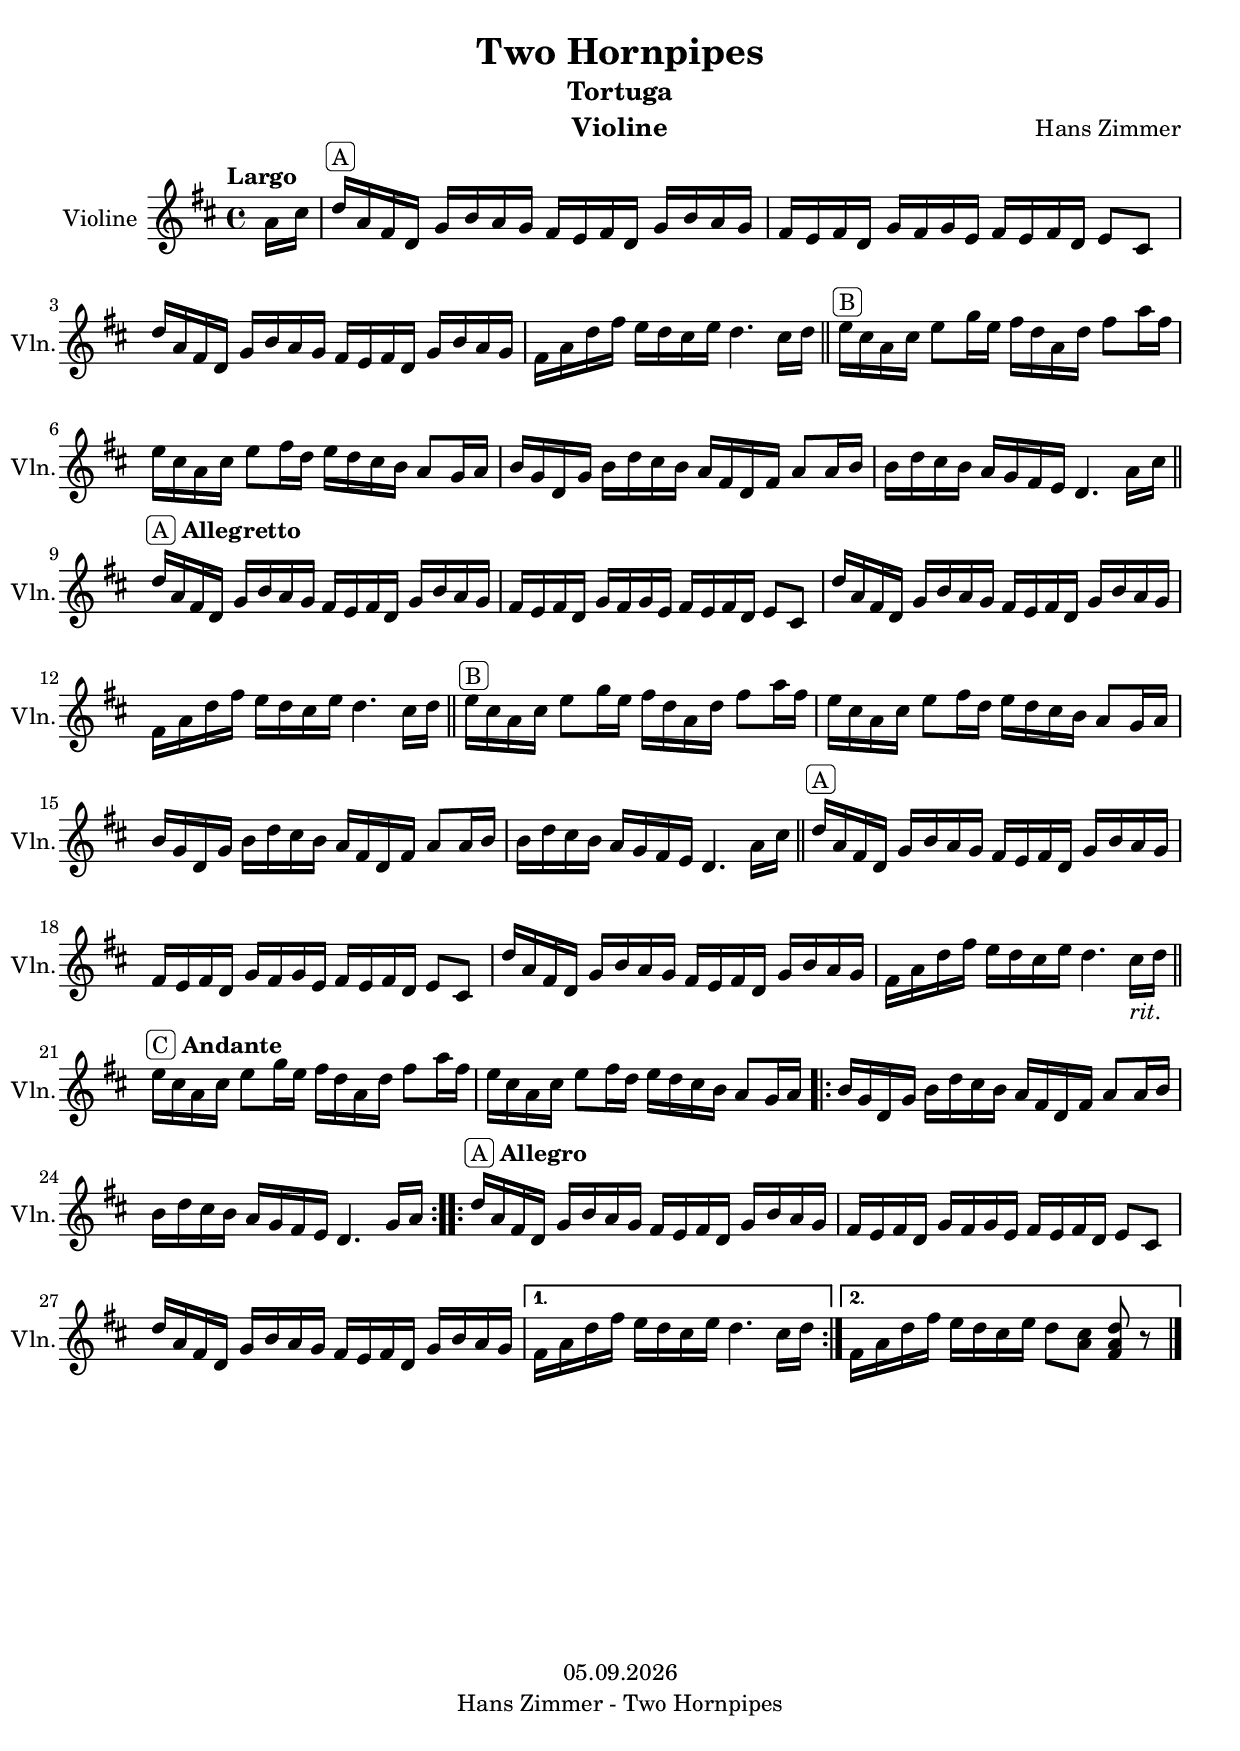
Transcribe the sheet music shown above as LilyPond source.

\version "2.18.2"

\version "2.18.2"

\header {
  title = "Two Hornpipes"
  subtitle = "Tortuga"
  composer = "Hans Zimmer"
  opus = ""
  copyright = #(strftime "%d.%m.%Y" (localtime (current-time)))
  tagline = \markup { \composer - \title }
}


globalSettings= {
  \key d\major
  \time 4/4
  %\tempo Moderato 4=66
  \partial 8
  \mergeDifferentlyHeadedOn 
  \mergeDifferentlyDottedOn
}

#(define (override-color-for-all-grobs color)
  (lambda (context)
   (let loop ((x all-grob-descriptions))
    (if (not (null? x))
     (let ((grob-name (caar x)))
      (ly:context-pushpop-property context grob-name 'color color)
      (loop (cdr x)))))))

\version "2.18.2"

%#(set-default-paper-size "a4")
%#(set-global-staff-size 16)

\version "2.18.2"

\header {
  title = "Two Hornpipes"
  subtitle = "Tortuga"
  composer = "Hans Zimmer"
  opus = ""
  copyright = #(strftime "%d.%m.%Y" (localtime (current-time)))
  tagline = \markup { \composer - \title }
}


globalSettings= {
  \key d\major
  \time 4/4
  %\tempo Moderato 4=66
  \partial 8
  \mergeDifferentlyHeadedOn 
  \mergeDifferentlyDottedOn
}

#(define (override-color-for-all-grobs color)
  (lambda (context)
   (let loop ((x all-grob-descriptions))
    (if (not (null? x))
     (let ((grob-name (caar x)))
      (ly:context-pushpop-property context grob-name 'color color)
      (loop (cdr x)))))))


violinI = \relative c'' { 
  \globalSettings
  \clef treble 
  \tempo "Largo"
  a16 cis | 
  %1
  d16 ^\markup { \rounded-box "A" } a fis d g b a g fis e fis d g b a g | 
  fis e fis d g fis g e fis e fis d e8 cis | 
  \break
  %3
  d'16 a fis d g b a g fis e fis d g b a g | 
  fis a d fis e d cis e d4. cis16 d \bar "||" | 
  e ^\markup { \rounded-box "B" } cis a cis e8 g16 e fis d a d fis8 a16 fis | 
  \break
  %6
  e cis a cis e8 fis16 d e d cis b a8 g16 a |
  b g d g b d cis b a fis d fis a8 a16 b |
  b d cis b a g fis e d4. a'16 cis \bar "||" |
  \break
  %9
  d16 ^\markup { \rounded-box "A" \bold Allegretto } a fis d g b a g fis e fis d g b a g | 
  fis e fis d g fis g e fis e fis d e8 cis | 
  d'16 a fis d g b a g fis e fis d g b a g | 
  \break 
  %12
  fis a d fis e d cis e d4. cis16 d \bar "||"
  e ^\markup { \rounded-box "B" } cis a cis e8 g16 e fis d a d fis8 a16 fis | 
  e cis a cis e8 fis16 d e d cis b a8 g16 a |
  \break
  %15
  b g d g b d cis b a fis d fis a8 a16 b |
  b d cis b a g fis e d4. a'16 cis \bar "||" |
  d16 ^\markup { \rounded-box "A" } a fis d g b a g fis e fis d g b a g | 
  \break
  %18
  fis e fis d g fis g e fis e fis d e8 cis | 
  d'16 a fis d g b a g fis e fis d g b a g | 
  fis a d fis e d cis e d4. cis16_ \markup { \italic "rit." } d \bar "||" |
  \break
  %21
  e ^\markup { \rounded-box "C" \bold Andante } cis a cis e8 g16 e fis d a d fis8 a16 fis |
  e cis a cis e8 fis16 d e d cis b a8 g16 a |
  \noBreak
  \repeat volta 2 {
    b g d g b d cis b a fis d fis a8 a16 b |
    \break
    %24
    b d cis b a g fis e d4. g16 a
  }
  \repeat volta 2 {
    d16 ^\markup { \rounded-box "A" \bold Allegro } a fis d g  b a g fis e fis d g b a g | 
    fis e fis d g fis g e fis e fis d e8 cis | 
    \break
    %27
    d'16 a fis d g b a g fis e fis d g b a g | 
  }
  \alternative {
      { fis a d fis e d cis e d4. cis16 d | }
      { fis, a d fis e d cis e d8[ <a cis>] <fis a d> r \bar "|." | }
    }
}


\header {
  instrument = "Violine"
}

\score {  
  <<    
    \new Staff \with { instrumentName = "Violine" shortInstrumentName = "Vln." } { \violinI }
  >>
}
